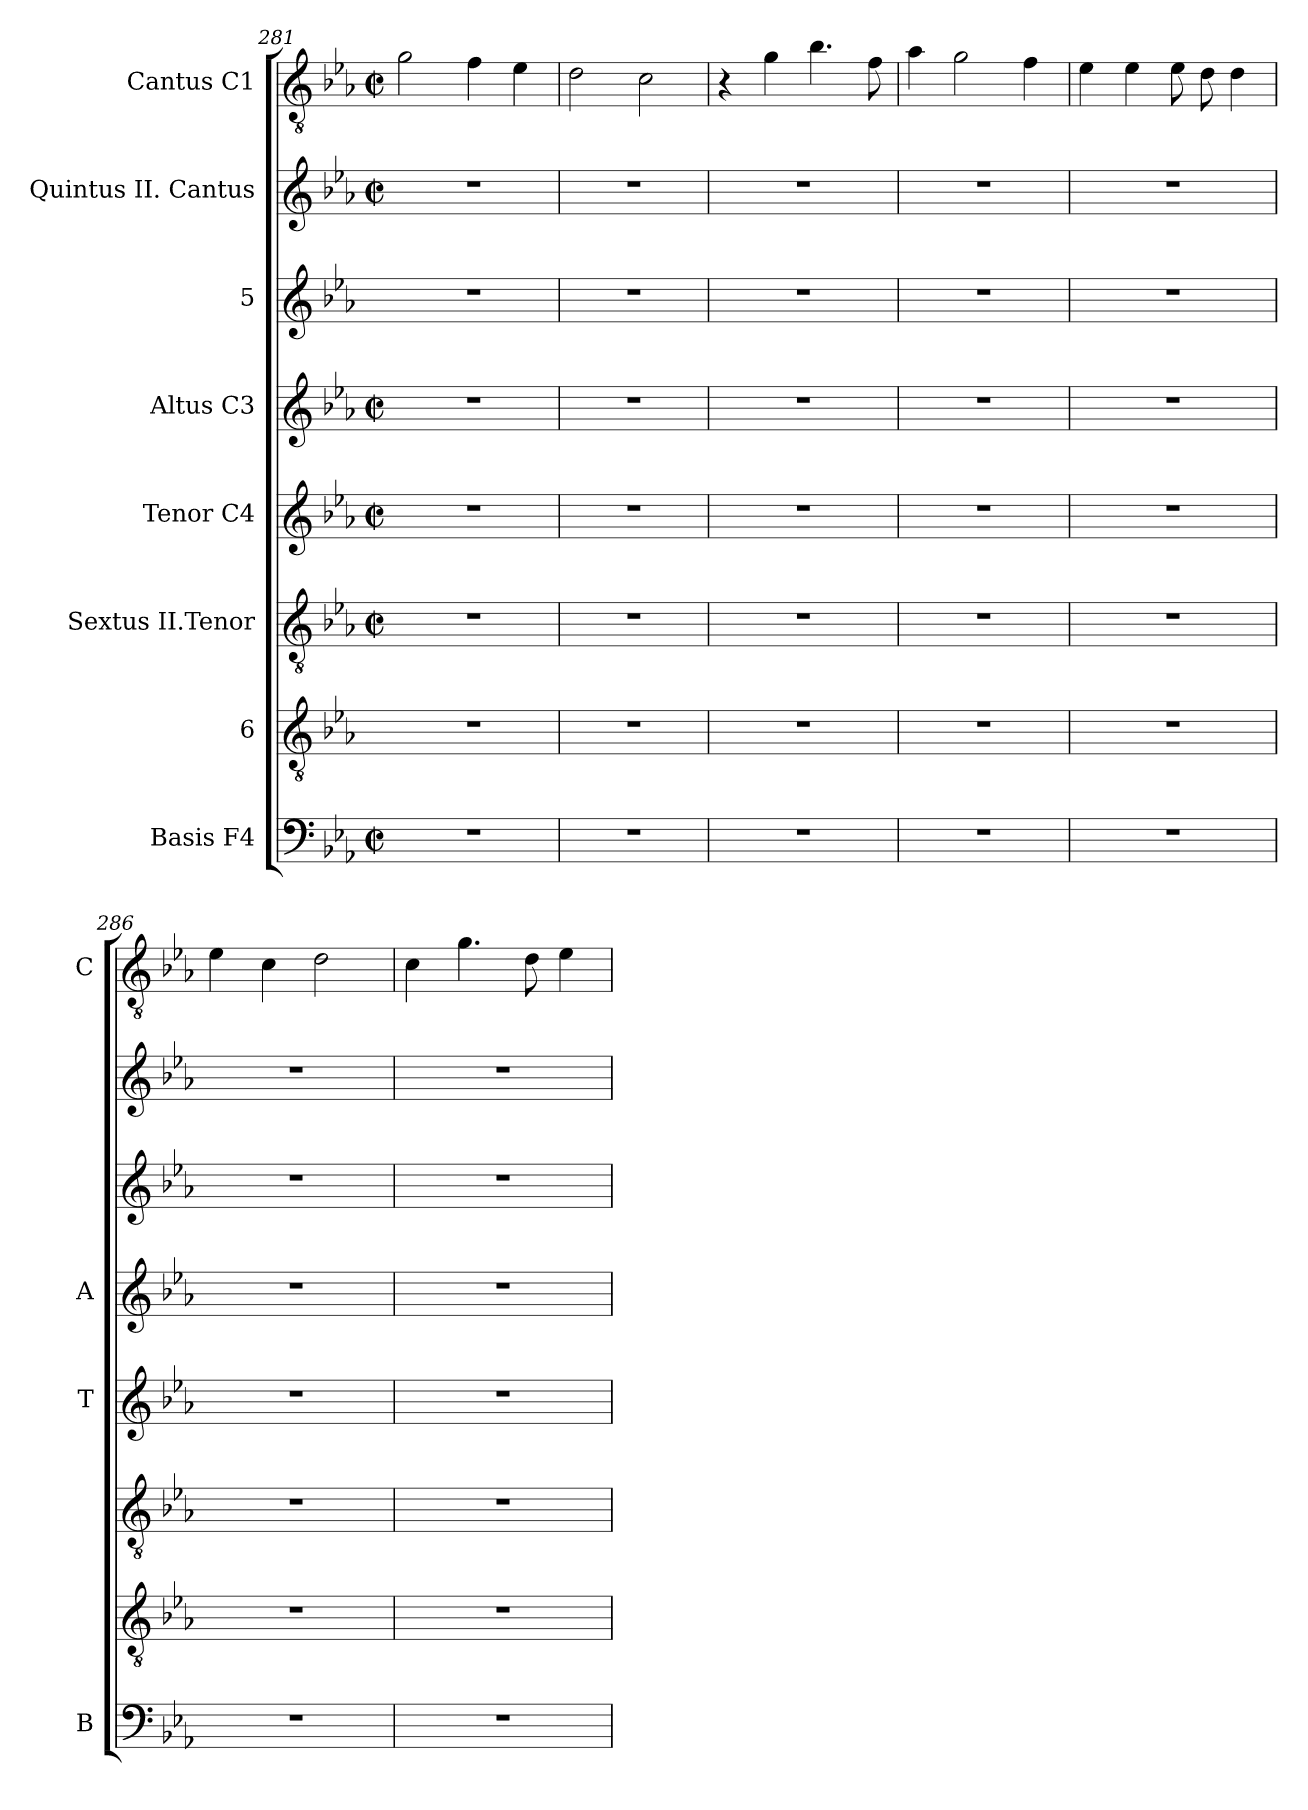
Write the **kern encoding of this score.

**kern	**kern	**kern	**kern	**kern	**kern	**kern	**kern
*part8	*part7	*part6	*part5	*part4	*part3	*part2	*part1
*staff8	*staff7	*staff6	*staff5	*staff4	*staff3	*staff2	*staff1
*I"Basis F4	*I"6	*I"Sextus II.Tenor	*I"Tenor C4	*I"Altus C3	*I"5	*I"Quintus II. Cantus	*I"Cantus C1
*I'B	*	*	*I'T	*I'A	*	*	*I'C
*clefF4	*clefGv2	*clefGv2	*clefG2	*clefG2	*clefG2	*clefG2	*clefGv2
*k[b-e-a-]	*k[b-e-a-]	*k[b-e-a-]	*k[b-e-a-]	*k[b-e-a-]	*k[b-e-a-]	*k[b-e-a-]	*k[b-e-a-]
*E-:	*E-:	*E-:	*E-:	*E-:	*E-:	*E-:	*E-:
*M2/2	*	*M2/2	*M2/2	*M2/2	*	*M2/2	*M2/2
*met(c|)	*	*met(c|)	*met(c|)	*met(c|)	*	*met(c|)	*met(c|)
=281	=281	=281	=281	=281	=281	=281	=281
1r	1r	1r	1r	1r	1r	1r	2g\
.	.	.	.	.	.	.	4f\
.	.	.	.	.	.	.	4e-\
=282	=282	=282	=282	=282	=282	=282	=282
1r	1r	1r	1r	1r	1r	1r	2d\
.	.	.	.	.	.	.	2c\
=283	=283	=283	=283	=283	=283	=283	=283
1r	1r	1r	1r	1r	1r	1r	4r
.	.	.	.	.	.	.	4g\
.	.	.	.	.	.	.	4.b-\
.	.	.	.	.	.	.	8f\
!!LO:LB:g=z
=284	=284	=284	=284	=284	=284	=284	=284
1r	1r	1r	1r	1r	1r	1r	4a-\
.	.	.	.	.	.	.	2g\
.	.	.	.	.	.	.	4f\
=285	=285	=285	=285	=285	=285	=285	=285
1r	1r	1r	1r	1r	1r	1r	4e-\
.	.	.	.	.	.	.	4e-\
.	.	.	.	.	.	.	8e-\
.	.	.	.	.	.	.	8d\
.	.	.	.	.	.	.	4d\
=286	=286	=286	=286	=286	=286	=286	=286
1r	1r	1r	1r	1r	1r	1r	4e-\
.	.	.	.	.	.	.	4c\
.	.	.	.	.	.	.	2d\
=287	=287	=287	=287	=287	=287	=287	=287
1r	1r	1r	1r	1r	1r	1r	4c\
.	.	.	.	.	.	.	4.g\
.	.	.	.	.	.	.	8d\
.	.	.	.	.	.	.	4e-\
=	=	=	=	=	=	=	=
*-	*-	*-	*-	*-	*-	*-	*-
